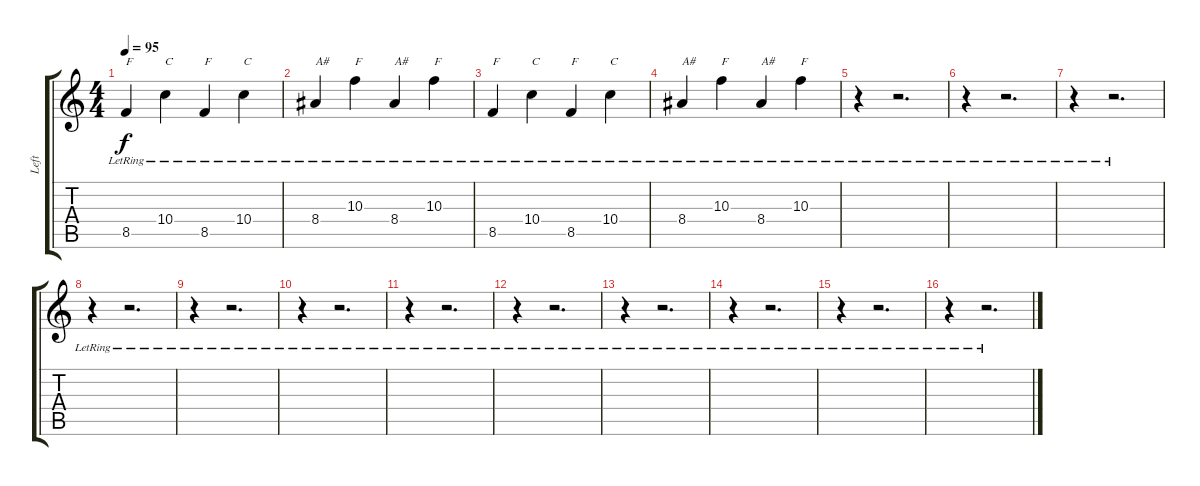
\track ("Left" "Left") {instrument acousticguitarsteel}
\staff {score tabs}
\tuning (E4 B3 G3 D3 A2 E2) {hide}
\ts (4 4)
\tempo 95
\clef g2
\ks c
8.5{lr}.4{txt "F" dy f instrument acousticguitarsteel} 10.4{lr}.4{txt "C"} 8.5{lr}.4{txt "F"} 10.4{lr}.4{txt "C"} |
8.4{lr}.4{txt "A#"} 10.3{lr}.4{txt "F"} 8.4{lr}.4{txt "A#"} 10.3{lr}.4{txt "F"} |
8.5{lr}.4{txt "F"} 10.4{lr}.4{txt "C"} 8.5{lr}.4{txt "F"} 10.4{lr}.4{txt "C"} |
8.4{lr}.4{txt "A#"} 10.3{lr}.4{txt "F"} 8.4{lr}.4{txt "A#"} 10.3{lr}.4{txt "F"} |
r.4 r.2{d} |
r.4 r.2{d} |
r.4 r.2{d} |
r.4 r.2{d} |
r.4 r.2{d} |
r.4 r.2{d} |
r.4 r.2{d} |
r.4 r.2{d} |
r.4 r.2{d} |
r.4 r.2{d} |
r.4 r.2{d} |
r.4 r.2{d}
